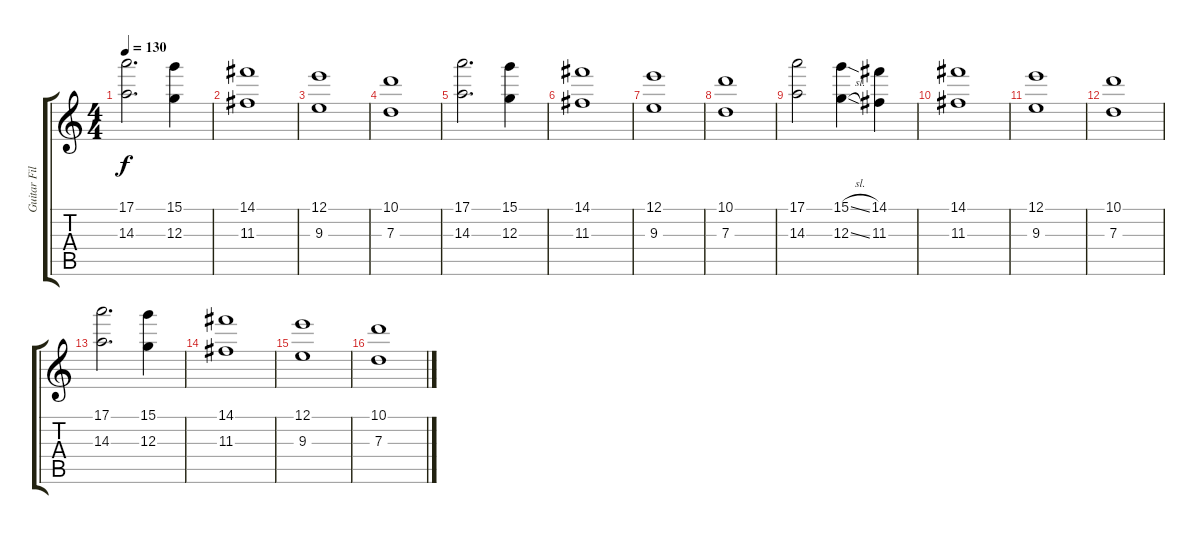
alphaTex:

\track ("Guitar Fills" "Guitar Fil") {instrument distortionguitar}
\staff {score tabs}
\tuning (E4 B3 G3 D3 A2 E2) {hide}
\ts (4 4)
\tempo 130
\clef g2
\ks c
(17.1 14.3).2{d dy f} (15.1 12.3).4 |
(14.1 11.3).1 |
(12.1 9.3).1 |
(10.1 7.3).1 |
(17.1 14.3).2{d} (15.1 12.3).4 |
(14.1 11.3).1 |
(12.1 9.3).1 |
(10.1 7.3).1 |
(17.1 14.3).2 (15.1{sl} 12.3{sl}).4 (14.1 11.3).4 |
(14.1 11.3).1 |
(12.1 9.3).1 |
(10.1 7.3).1 |
(17.1 14.3).2{d} (15.1 12.3).4 |
(14.1 11.3).1 |
(12.1 9.3).1 |
(10.1 7.3).1
